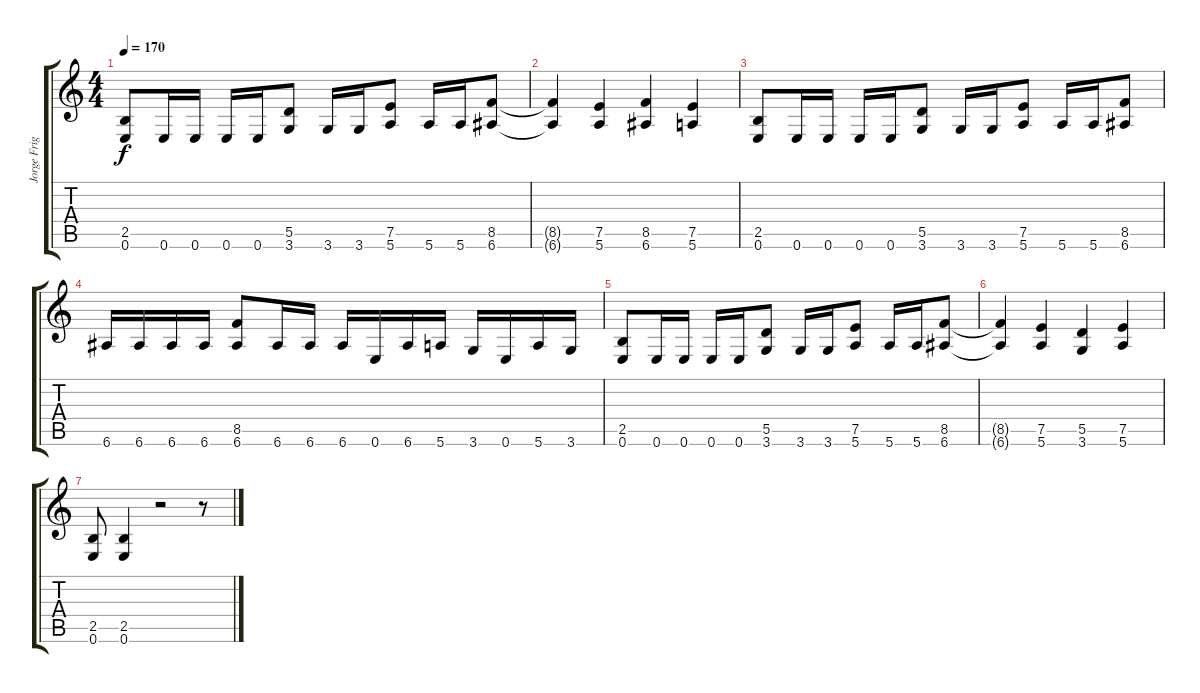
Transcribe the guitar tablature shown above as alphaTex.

\track ("Jorge Frigerio Base B" "Jorge Frig") {instrument overdrivenguitar}
\staff {score tabs}
\tuning (E4 B3 G3 D3 A2 E2) {hide}
\ts (4 4)
\tempo 170
\clef g2
\ks c
(2.5 0.6).8{dy f} 0.6.16 0.6.16 0.6.16 0.6.16 (5.5 3.6).8 3.6.16 3.6.16 (7.5 5.6).8 5.6.16 5.6.16 (8.5 6.6).8 |
(8.5{t} 6.6{t}).4 (7.5 5.6).4 (8.5 6.6).4 (7.5 5.6).4 |
(2.5 0.6).8 0.6.16 0.6.16 0.6.16 0.6.16 (5.5 3.6).8 3.6.16 3.6.16 (7.5 5.6).8 5.6.16 5.6.16 (8.5 6.6).8 |
6.6.16 6.6.16 6.6.16 6.6.16 (8.5 6.6).8 6.6.16 6.6.16 6.6.16 0.6.16 6.6.16 5.6.16 3.6.16 0.6.16 5.6.16 3.6.16 |
(2.5 0.6).8 0.6.16 0.6.16 0.6.16 0.6.16 (5.5 3.6).8 3.6.16 3.6.16 (7.5 5.6).8 5.6.16 5.6.16 (8.5 6.6).8 |
(8.5{t} 6.6{t}).4 (7.5 5.6).4 (5.5 3.6).4 (7.5 5.6).4 |
(2.5 0.6).8 (2.5 0.6).4 r.2 r.8
